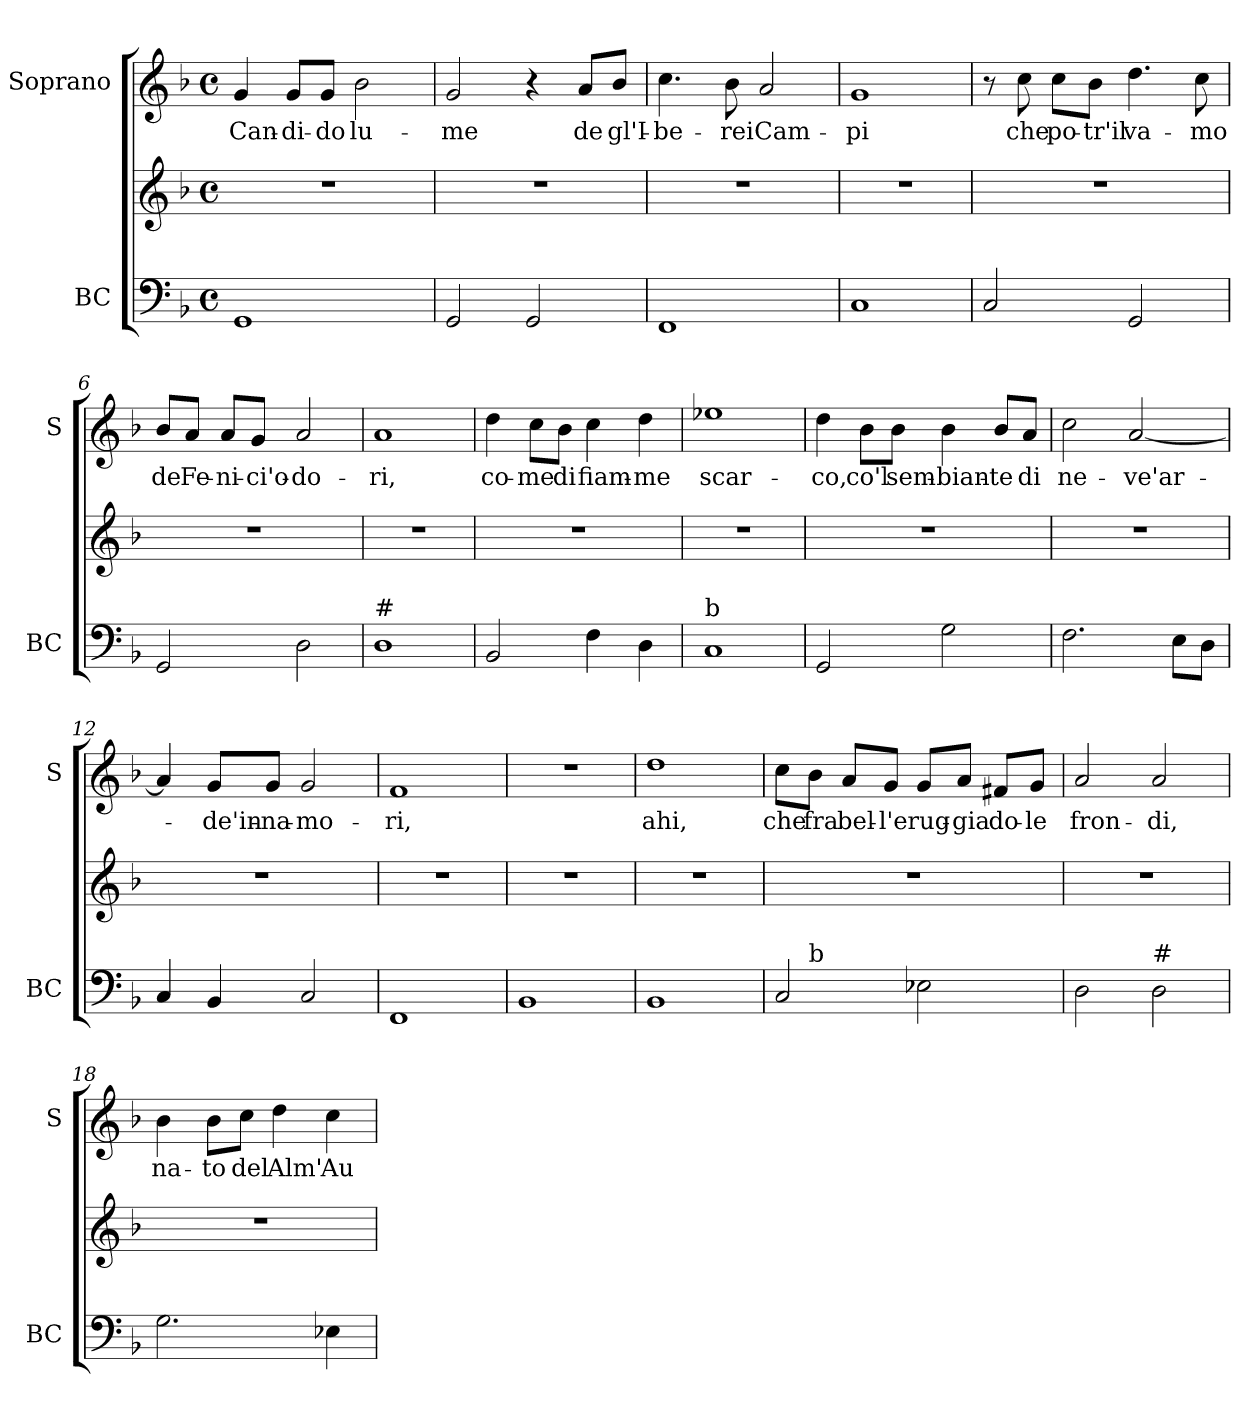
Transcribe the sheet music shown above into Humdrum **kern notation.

**kern	**kern	**kern	**text
*part2	*part2	*part1	*part1
*staff3	*staff2	*staff1	*staff1
*I"BC	*	*I"Soprano	*
*I'BC	*	*I'S	*
*clefF4	*clefG2	*clefG2	*
*k[b-]	*k[b-]	*k[b-]	*
*F:	*F:	*F:	*
*M4/4	*M4/4	*M4/4	*
*met(c)	*met(c)	*met(c)	*
=1	=1	=1	=1
!	!	!	!LO:LY:b
1GG	1r	4g/	Can-
!	!	!	!LO:LY:b
.	.	8g/L	-di-
!	!	!	!LO:LY:b
.	.	8g/J	-do
!	!	!	!LO:LY:b
.	.	2b-\	lu-
=2	=2	=2	=2
!	!	!	!LO:LY:b
2GG/	1r	2g/	-me
2GG/	.	4r	.
!	!	!	!LO:LY:b
.	.	8a/L	de
!	!	!	!LO:LY:b
.	.	8b-/J	gl'I-
=3	=3	=3	=3
!	!	!	!LO:LY:b
1FF	1r	4.cc\	-be-
!	!	!	!LO:LY:b
.	.	8b-\	-rei
!	!	!	!LO:LY:b
.	.	2a/	Cam-
=4	=4	=4	=4
!	!	!	!LO:LY:b
1C	1r	1g	-pi
=5	=5	=5	=5
2C/	1r	8r	.
!	!	!	!LO:LY:b
.	.	8cc\	che
!	!	!	!LO:LY:b
.	.	8cc\L	po-
!	!	!	!LO:LY:b
.	.	8b-\J	-tr'il
!	!	!	!LO:LY:b
2GG/	.	4.dd\	va-
!	!	!	!LO:LY:b
.	.	8cc\	-mo
!!LO:LB:g=z
=6	=6	=6	=6
!	!	!	!LO:LY:b
2GG/	1r	8b-/L	de
!	!	!	!LO:LY:b
.	.	8a/J	Fe-
!	!	!	!LO:LY:b
.	.	8a/L	-ni-
!	!	!	!LO:LY:b
.	.	8g/J	-ci'o-
!	!	!	!LO:LY:b
2D\	.	2a/	-do-
=7	=7	=7	=7
!LO:TX:a:t=#	!	!	!
!	!	!	!LO:LY:b
1D	1r	1a	-ri,
=8	=8	=8	=8
!	!	!	!LO:LY:b
2BB-/	1r	4dd\	co-
!	!	!	!LO:LY:b
.	.	8cc\L	-me
!	!	!	!LO:LY:b
.	.	8b-\J	di
!	!	!	!LO:LY:b
4F\	.	4cc\	fiam-
!	!	!	!LO:LY:b
4D\	.	4dd\	-me
=9	=9	=9	=9
!LO:TX:a:t=b	!	!	!
!	!	!	!LO:LY:b
1C	1r	1ee-X	scar-
=10	=10	=10	=10
!	!	!	!LO:LY:b
2GG/	1r	4dd\	-co,
!	!	!	!LO:LY:b
.	.	8b-\L	co'l
!	!	!	!LO:LY:b
.	.	8b-\J	sem-
!	!	!	!LO:LY:b
2G\	.	4b-\	-bian-
!	!	!	!LO:LY:b
.	.	8b-/L	-te
!	!	!	!LO:LY:b
.	.	8a/J	di
!!LO:LB:g=z
=11	=11	=11	=11
!	!	!	!LO:LY:b
2.F\	1r	2cc\	ne-
!	!	!	!LO:LY:b
.	.	[2a/	-ve'ar-
8E\L	.	.	.
8D\J	.	.	.
=12	=12	=12	=12
4C/	1r	4a/]	.
!	!	!	!LO:LY:b
4BB-/	.	8g/L	-de'in-
!	!	!	!LO:LY:b
.	.	8g/J	-na-
!	!	!	!LO:LY:b
2C/	.	2g/	-mo-
=13	=13	=13	=13
!	!	!	!LO:LY:b
1FF	1r	1f	-ri,
=14	=14	=14	=14
1BB-	1r	1r	.
=15	=15	=15	=15
!	!	!	!LO:LY:b
1BB-	1r	1dd	ahi,
!!LO:PB:g=z
=16	=16	=16	=16
!	!	!	!LO:LY:b
*^	*	*	*
2C/	8ryy	1r	8cc\L	che
!	!LO:TX:a:t=b	!	!	!
!	!	!	!	!LO:LY:b
.	2..ryy	.	8b-\J	fra
!	!	!	!	!LO:LY:b
.	.	.	8a/L	bel-
!	!	!	!	!LO:LY:b
.	.	.	8g/J	-l'e
!	!	!	!	!LO:LY:b
2E-X\	.	.	8g/L	rug-
!	!	!	!	!LO:LY:b
.	.	.	8a/J	-gia
!	!	!	!	!LO:LY:b
.	.	.	8f#X/L	do-
!	!	!	!	!LO:LY:b
.	.	.	8g/J	-le
=17	=17	=17	=17	=17
!LO:TX:a:t=#	!	!	!	!
!	!	!	!	!LO:LY:b
*v	*v	*	*	*
2D\	1r	2a/	fron-
!LO:TX:a:t=#	!	!	!
!	!	!	!LO:LY:b
2D\	.	2a/	-di,
=18	=18	=18	=18
!	!	!	!LO:LY:b
2.G\	1r	4b-\	na-
!	!	!	!LO:LY:b
.	.	8b-\L	-to
!	!	!	!LO:LY:b
.	.	8cc\J	del
!	!	!	!LO:LY:b
.	.	4dd\	Alm'
!	!	!	!LO:LY:b
4E-X\	.	4cc\	Au-
=	=	=	=
*-	*-	*-	*-
